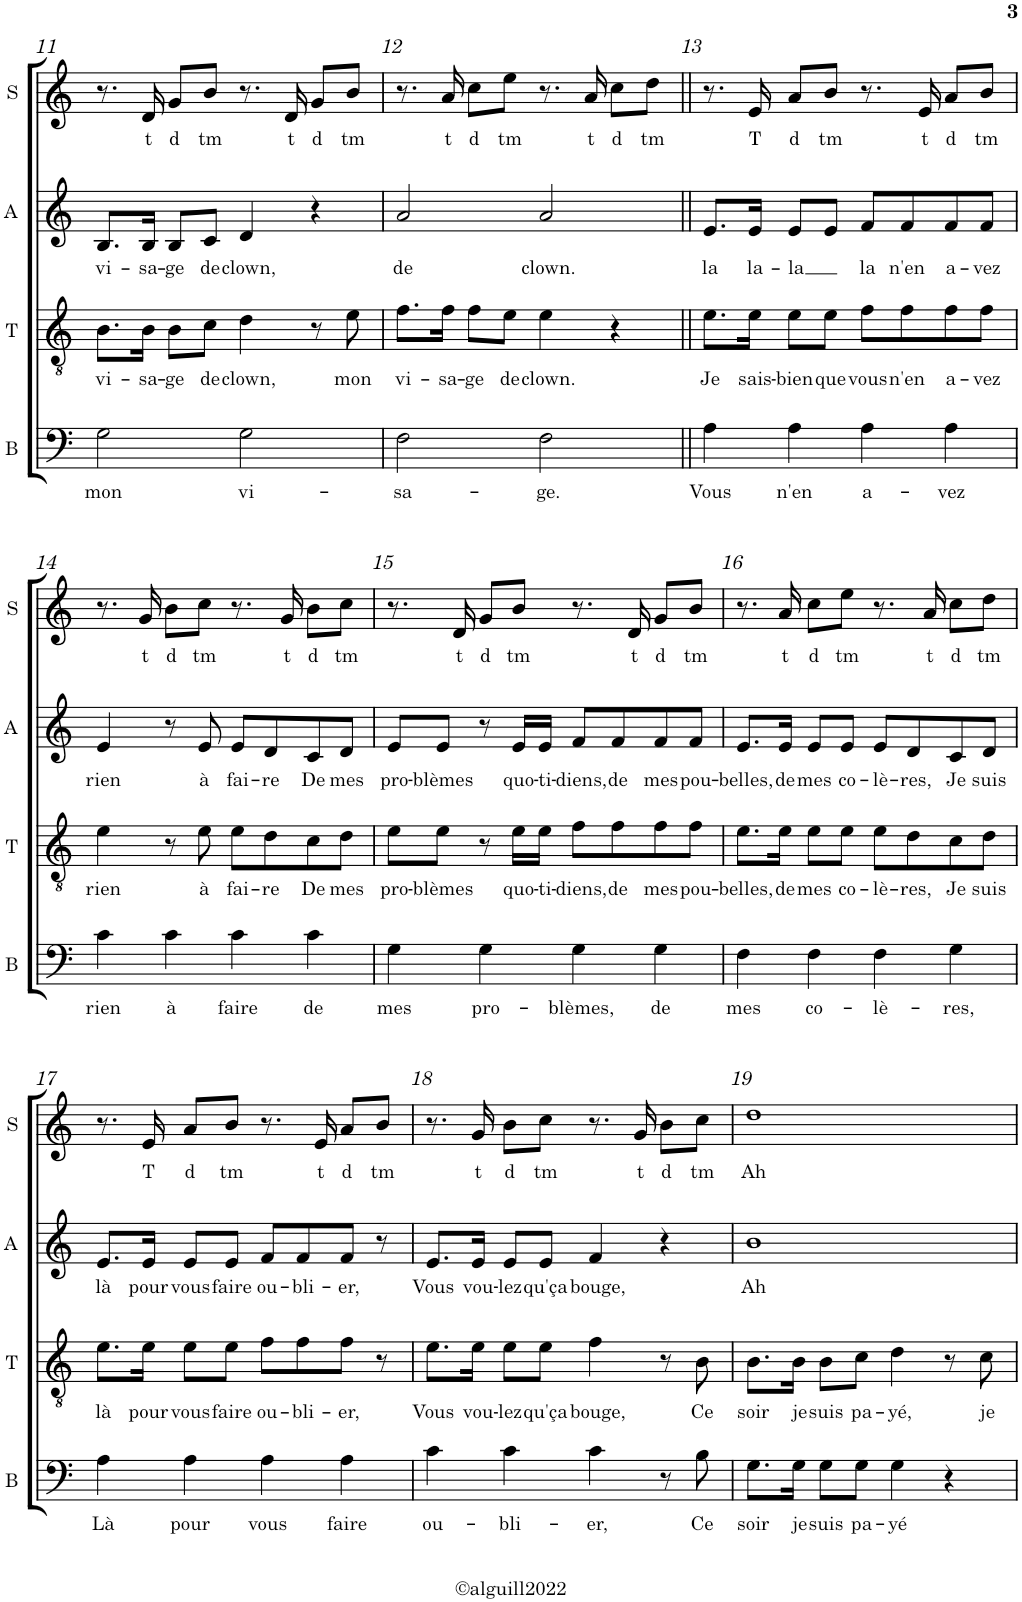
**kern	**text	**kern	**text	**kern	**text	**kern	**text
*part4	*part4	*part3	*part3	*part2	*part2	*part1	*part1
*staff4	*staff4	*staff3	*staff3	*staff2	*staff2	*staff1	*staff1
*I"Basse	*	*I"Ténor	*	*I"Alto	*	*I"Soprano	*
*I'B	*	*I'T	*	*I'A	*	*I'S	*
!!LO:PB:g=z
*clefF4	*	*clefGv2	*	*clefG2	*	*clefG2	*
*	*	*Trd1c2	*	*Trd4c7	*	*	*
*k[]	*	*k[]	*	*k[]	*	*k[]	*
*M4/4	*	*M4/4	*	*M4/4	*	*M4/4	*
*met(c)	*	*met(c)	*	*met(c)	*	*met(c)	*
=11	=11	=11	=11	=11	=11	=11	=11
!	!LO:LY:b	!	!LO:LY:b	!	!LO:LY:b	!	!
2G\	mon	8.B\L	vi-	8.B/L	vi-	8.r	.
!	!	!	!LO:LY:b	!	!LO:LY:b	!	!LO:LY:b
.	.	16B\Jk	-sa-	16B/Jk	-sa-	16d/	t
!	!	!	!LO:LY:b	!	!LO:LY:b	!	!LO:LY:b
.	.	8B\L	-ge	8B/L	-ge	8g/L	d
!	!	!	!LO:LY:b	!	!LO:LY:b	!	!LO:LY:b
.	.	8c\J	de	8c/J	de	8b/J	tm
!	!LO:LY:b	!	!LO:LY:b	!	!LO:LY:b	!	!
2G\	vi-	4d\	clown,	4d/	clown,	8.r	.
!	!	!	!	!	!	!	!LO:LY:b
.	.	.	.	.	.	16d/	t
!	!	!	!	!	!	!	!LO:LY:b
.	.	8r	.	4r	.	8g/L	d
!	!	!	!LO:LY:b	!	!	!	!LO:LY:b
.	.	8e\	mon	.	.	8b/J	tm
=12	=12	=12	=12	=12	=12	=12	=12
!	!LO:LY:b	!	!LO:LY:b	!	!LO:LY:b	!	!
2F\	-sa-	8.f\L	vi-	2a/	de	8.r	.
!	!	!	!LO:LY:b	!	!	!	!LO:LY:b
.	.	16f\Jk	-sa-	.	.	16a/	t
!	!	!	!LO:LY:b	!	!	!	!LO:LY:b
.	.	8f\L	-ge	.	.	8cc\L	d
!	!	!	!LO:LY:b	!	!	!	!LO:LY:b
.	.	8e\J	de	.	.	8ee\J	tm
!	!LO:LY:b	!	!LO:LY:b	!	!LO:LY:b	!	!
2F\	-ge.	4e\	clown.	2a/	clown.	8.r	.
!	!	!	!	!	!	!	!LO:LY:b
.	.	.	.	.	.	16a/	t
!	!	!	!	!	!	!	!LO:LY:b
.	.	4r	.	.	.	8cc\L	d
!	!	!	!	!	!	!	!LO:LY:b
.	.	.	.	.	.	8dd\J	tm
=13||	=13||	=13||	=13||	=13||	=13||	=13||	=13||
!	!LO:LY:b	!	!LO:LY:b	!	!LO:LY:b	!	!
4A\	Vous	8.e\L	Je	8.e/L	la	8.r	.
!	!	!	!LO:LY:b	!	!LO:LY:b	!	!LO:LY:b
.	.	16e\Jk	sais-	16e/Jk	la-	16e/	T
!	!LO:LY:b	!	!LO:LY:b	!	!LO:LY:b	!	!LO:LY:b
4A\	n'en	8e\L	-bien	8e/L	-la	8a/L	d
!	!	!	!LO:LY:b	!	!	!	!LO:LY:b
.	.	8e\J	que	8e/J	.	8b/J	tm
!	!LO:LY:b	!	!LO:LY:b	!	!LO:LY:b	!	!
4A\	a-	8f\L	vous	8f/L	la	8.r	.
!	!	!	!LO:LY:b	!	!LO:LY:b	!	!
.	.	8f\	n'en	8f/	n'en	.	.
!	!	!	!	!	!	!	!LO:LY:b
.	.	.	.	.	.	16e/	t
!	!LO:LY:b	!	!LO:LY:b	!	!LO:LY:b	!	!LO:LY:b
4A\	-vez	8f\	a-	8f/	a-	8a/L	d
!	!	!	!LO:LY:b	!	!LO:LY:b	!	!LO:LY:b
.	.	8f\J	-vez	8f/J	-vez	8b/J	tm
!!LO:LB:g=z
=14	=14	=14	=14	=14	=14	=14	=14
!	!LO:LY:b	!	!LO:LY:b	!	!LO:LY:b	!	!
4c\	rien	4e\	rien	4e/	rien	8.r	.
!	!	!	!	!	!	!	!LO:LY:b
.	.	.	.	.	.	16g/	t
!	!LO:LY:b	!	!	!	!	!	!LO:LY:b
4c\	à	8r	.	8r	.	8b\L	d
!	!	!	!LO:LY:b	!	!LO:LY:b	!	!LO:LY:b
.	.	8e\	à	8e/	à	8cc\J	tm
!	!LO:LY:b	!	!LO:LY:b	!	!LO:LY:b	!	!
4c\	faire	8e\L	fai-	8e/L	fai-	8.r	.
!	!	!	!LO:LY:b	!	!LO:LY:b	!	!
.	.	8d\	-re	8d/	-re	.	.
!	!	!	!	!	!	!	!LO:LY:b
.	.	.	.	.	.	16g/	t
!	!LO:LY:b	!	!LO:LY:b	!	!LO:LY:b	!	!LO:LY:b
4c\	de	8c\	De	8c/	De	8b\L	d
!	!	!	!LO:LY:b	!	!LO:LY:b	!	!LO:LY:b
.	.	8d\J	mes	8d/J	mes	8cc\J	tm
=15	=15	=15	=15	=15	=15	=15	=15
!	!LO:LY:b	!	!LO:LY:b	!	!LO:LY:b	!	!
4G\	mes	8e\L	pro-	8e/L	pro-	8.r	.
!	!	!	!LO:LY:b	!	!LO:LY:b	!	!
.	.	8e\J	-blèmes	8e/J	-blèmes	.	.
!	!	!	!	!	!	!	!LO:LY:b
.	.	.	.	.	.	16d/	t
!	!LO:LY:b	!	!	!	!	!	!LO:LY:b
4G\	pro-	8r	.	8r	.	8g/L	d
!	!	!	!LO:LY:b	!	!LO:LY:b	!	!LO:LY:b
.	.	16e\LL	quo-	16e/LL	quo-	8b/J	tm
!	!	!	!LO:LY:b	!	!LO:LY:b	!	!
.	.	16e\JJ	-ti-	16e/JJ	-ti-	.	.
!	!LO:LY:b	!	!LO:LY:b	!	!LO:LY:b	!	!
4G\	-blèmes,	8f\L	-diens,	8f/L	-diens,	8.r	.
!	!	!	!LO:LY:b	!	!LO:LY:b	!	!
.	.	8f\	de	8f/	de	.	.
!	!	!	!	!	!	!	!LO:LY:b
.	.	.	.	.	.	16d/	t
!	!LO:LY:b	!	!LO:LY:b	!	!LO:LY:b	!	!LO:LY:b
4G\	de	8f\	mes	8f/	mes	8g/L	d
!	!	!	!LO:LY:b	!	!LO:LY:b	!	!LO:LY:b
.	.	8f\J	pou-	8f/J	pou-	8b/J	tm
=16	=16	=16	=16	=16	=16	=16	=16
!	!LO:LY:b	!	!LO:LY:b	!	!LO:LY:b	!	!
4F\	mes	8.e\L	-belles,	8.e/L	-belles,	8.r	.
!	!	!	!LO:LY:b	!	!LO:LY:b	!	!LO:LY:b
.	.	16e\Jk	de	16e/Jk	de	16a/	t
!	!LO:LY:b	!	!LO:LY:b	!	!LO:LY:b	!	!LO:LY:b
4F\	co-	8e\L	mes	8e/L	mes	8cc\L	d
!	!	!	!LO:LY:b	!	!LO:LY:b	!	!LO:LY:b
.	.	8e\J	co-	8e/J	co-	8ee\J	tm
!	!LO:LY:b	!	!LO:LY:b	!	!LO:LY:b	!	!
4F\	-lè-	8e\L	-lè-	8e/L	-lè-	8.r	.
!	!	!	!LO:LY:b	!	!LO:LY:b	!	!
.	.	8d\	-res,	8d/	-res,	.	.
!	!	!	!	!	!	!	!LO:LY:b
.	.	.	.	.	.	16a/	t
!	!LO:LY:b	!	!LO:LY:b	!	!LO:LY:b	!	!LO:LY:b
4G\	-res,	8c\	Je	8c/	Je	8cc\L	d
!	!	!	!LO:LY:b	!	!LO:LY:b	!	!LO:LY:b
.	.	8d\J	suis	8d/J	suis	8dd\J	tm
!!LO:LB:g=z
=17	=17	=17	=17	=17	=17	=17	=17
!	!LO:LY:b	!	!LO:LY:b	!	!LO:LY:b	!	!
4A\	Là	8.e\L	là	8.e/L	là	8.r	.
!	!	!	!LO:LY:b	!	!LO:LY:b	!	!LO:LY:b
.	.	16e\Jk	pour	16e/Jk	pour	16e/	T
!	!LO:LY:b	!	!LO:LY:b	!	!LO:LY:b	!	!LO:LY:b
4A\	pour	8e\L	vous	8e/L	vous	8a/L	d
!	!	!	!LO:LY:b	!	!LO:LY:b	!	!LO:LY:b
.	.	8e\J	faire	8e/J	faire	8b/J	tm
!	!LO:LY:b	!	!LO:LY:b	!	!LO:LY:b	!	!
4A\	vous	8f\L	ou-	8f/L	ou-	8.r	.
!	!	!	!LO:LY:b	!	!LO:LY:b	!	!
.	.	8f\	-bli-	8f/	-bli-	.	.
!	!	!	!	!	!	!	!LO:LY:b
.	.	.	.	.	.	16e/	t
!	!LO:LY:b	!	!LO:LY:b	!	!LO:LY:b	!	!LO:LY:b
4A\	faire	8f\J	-er,	8f/J	-er,	8a/L	d
!	!	!	!	!	!	!	!LO:LY:b
.	.	8r	.	8r	.	8b/J	tm
=18	=18	=18	=18	=18	=18	=18	=18
!	!LO:LY:b	!	!LO:LY:b	!	!LO:LY:b	!	!
4c\	ou-	8.e\L	Vous	8.e/L	Vous	8.r	.
!	!	!	!LO:LY:b	!	!LO:LY:b	!	!LO:LY:b
.	.	16e\Jk	vou-	16e/Jk	vou-	16g/	t
!	!LO:LY:b	!	!LO:LY:b	!	!LO:LY:b	!	!LO:LY:b
4c\	-bli-	8e\L	-lez	8e/L	-lez	8b\L	d
!	!	!	!LO:LY:b	!	!LO:LY:b	!	!LO:LY:b
.	.	8e\J	qu'ça	8e/J	qu'ça	8cc\J	tm
!	!LO:LY:b	!	!LO:LY:b	!	!LO:LY:b	!	!
4c\	-er,	4f\	bouge,	4f/	bouge,	8.r	.
!	!	!	!	!	!	!	!LO:LY:b
.	.	.	.	.	.	16g/	t
!	!	!	!	!	!	!	!LO:LY:b
8r	.	8r	.	4r	.	8b\L	d
!	!LO:LY:b	!	!LO:LY:b	!	!	!	!LO:LY:b
8B\	Ce	8B\	Ce	.	.	8cc\J	tm
=19	=19	=19	=19	=19	=19	=19	=19
!	!LO:LY:b	!	!LO:LY:b	!	!LO:LY:b	!	!LO:LY:b
8.G\L	soir	8.B\L	soir	1b	Ah	1dd	Ah
!	!LO:LY:b	!	!LO:LY:b	!	!	!	!
16G\Jk	je	16B\Jk	je	.	.	.	.
!	!LO:LY:b	!	!LO:LY:b	!	!	!	!
8G\L	suis	8B\L	suis	.	.	.	.
!	!LO:LY:b	!	!LO:LY:b	!	!	!	!
8G\J	pa-	8c\J	pa-	.	.	.	.
!	!LO:LY:b	!	!LO:LY:b	!	!	!	!
4G\	-yé	4d\	-yé,	.	.	.	.
4r	.	8r	.	.	.	.	.
!	!	!	!LO:LY:b	!	!	!	!
.	.	8c\	je	.	.	.	.
=	=	=	=	=	=	=	=
*-	*-	*-	*-	*-	*-	*-	*-
